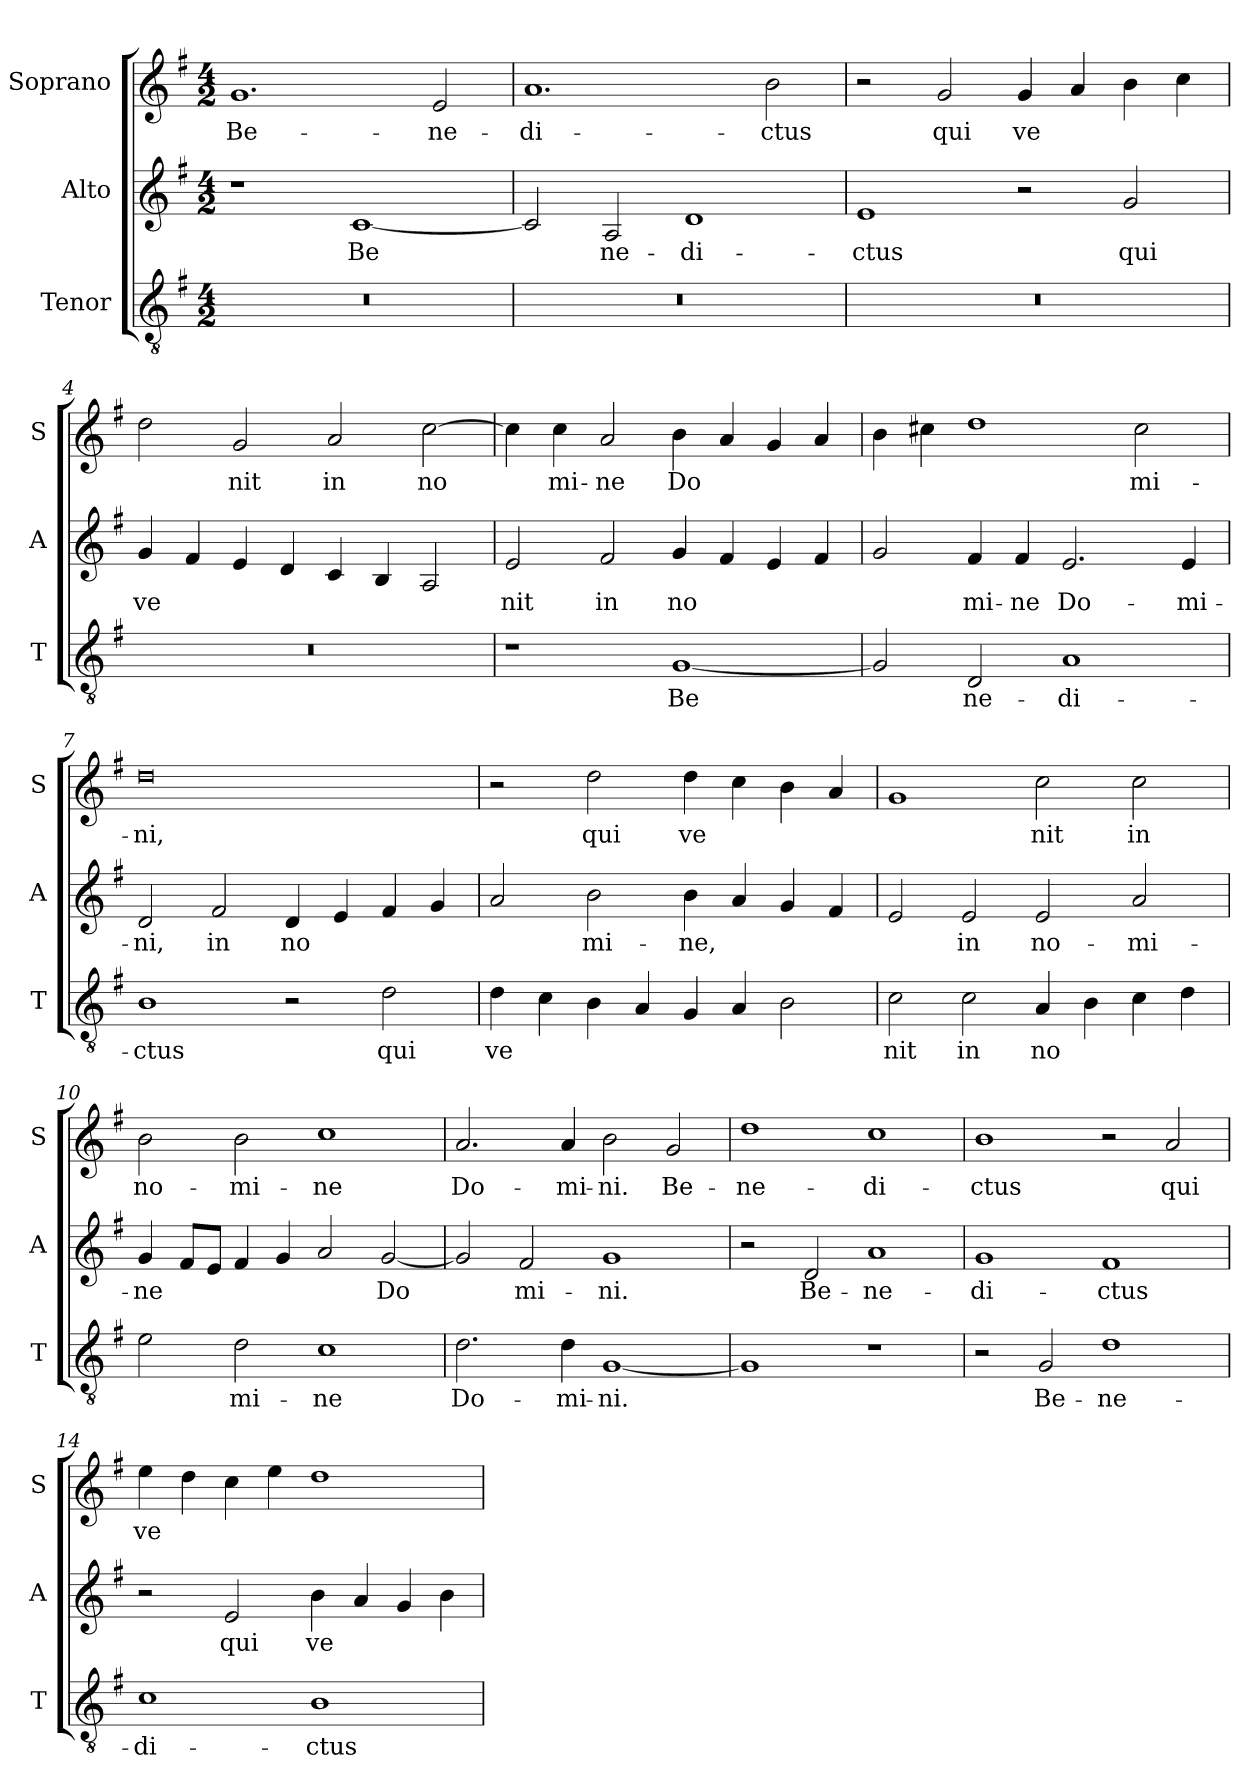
**kern	**text	**kern	**text	**kern	**text
*part3	*part3	*part2	*part2	*part1	*part1
*staff3	*staff3	*staff2	*staff2	*staff1	*staff1
*I"Tenor	*	*I"Alto	*	*I"Soprano	*
*I'T	*	*I'A	*	*I'S	*
!!LO:PB:g=z
*stria5	*	*stria5	*	*stria5	*
*clefGv2	*	*clefG2	*	*clefG2	*
*k[f#]	*	*k[f#]	*	*k[f#]	*
*G:	*	*G:	*	*G:	*
*M4/2	*	*M4/2	*	*M4/2	*
=1	=1	=1	=1	=1	=1
!	!	!	!	!	!LO:LY:b:cj
0r	.	1r	.	1.g	Be-
!	!	!	!LO:LY:b:cj	!	!
.	.	[<1c	Be-	.	.
!	!	!	!	!	!LO:LY:b:cj
.	.	.	.	2e/	-ne-
=2	=2	=2	=2	=2	=2
!	!	!	!LO:LY:b:cj	!	!LO:LY:b:cj
0r	.	2c/]	--	1.a	-di-
!	!	!	!LO:LY:b:cj	!	!
.	.	2A/	-ne-	.	.
!	!	!	!LO:LY:b:cj	!	!
.	.	1d	-di-	.	.
!	!	!	!	!	!LO:LY:b:cj
.	.	.	.	2b\	-ctus
=3	=3	=3	=3	=3	=3
!	!	!	!LO:LY:b:cj	!	!
0r	.	1e	-ctus	2r	.
!	!	!	!	!	!LO:LY:b:cj
.	.	.	.	2g/	qui
!	!	!	!	!	!LO:LY:b:cj
.	.	2r	.	4g/	ve-
!	!	!	!	!	!LO:LY:b:cj
.	.	.	.	4a/	--
!	!	!	!LO:LY:b:cj	!	!LO:LY:b:cj
.	.	2g/	qui	4b\	--
!	!	!	!	!	!LO:LY:b:cj
.	.	.	.	4cc\	--
!!LO:LB:g=z
=4	=4	=4	=4	=4	=4
!	!	!	!LO:LY:b:cj	!	!LO:LY:b:cj
0r	.	4g/	ve-	2dd\	--
!	!	!	!LO:LY:b:cj	!	!
.	.	4f#/	--	.	.
!	!	!	!LO:LY:b:cj	!	!LO:LY:b:cj
.	.	4e/	--	2g/	-nit
!	!	!	!LO:LY:b:cj	!	!
.	.	4d/	--	.	.
!	!	!	!LO:LY:b:cj	!	!LO:LY:b:cj
.	.	4c/	--	2a/	in
!	!	!	!LO:LY:b:cj	!	!
.	.	4B/	--	.	.
!	!	!	!LO:LY:b:cj	!	!LO:LY:b:cj
.	.	2A/	--	[>2cc\	no-
=5	=5	=5	=5	=5	=5
!	!	!	!LO:LY:b:cj	!	!LO:LY:b:cj
1r	.	2e/	-nit	4cc\]	--
!	!	!	!	!	!LO:LY:b:cj
.	.	.	.	4cc\	-mi-
!	!	!	!LO:LY:b:cj	!	!LO:LY:b:cj
.	.	2f#/	in	2a/	-ne
!	!LO:LY:b:cj	!	!LO:LY:b:cj	!	!LO:LY:b:cj
[<1G	Be-	4g/	no-	4b\	Do-
!	!	!	!LO:LY:b:cj	!	!LO:LY:b:cj
.	.	4f#/	--	4a/	--
!	!	!	!LO:LY:b:cj	!	!LO:LY:b:cj
.	.	4e/	--	4g/	--
!	!	!	!LO:LY:b:cj	!	!LO:LY:b:cj
.	.	4f#/	--	4a/	--
=6	=6	=6	=6	=6	=6
!	!LO:LY:b:cj	!	!LO:LY:b:cj	!	!LO:LY:b:cj
2G/]	--	2g/	--	4b\	--
!	!	!	!	!	!LO:LY:b:cj
.	.	.	.	4cc#X\	--
!	!LO:LY:b:cj	!	!LO:LY:b:cj	!	!LO:LY:b:cj
2D/	-ne-	4f#/	-mi-	1dd	--
!	!	!	!LO:LY:b:cj	!	!
.	.	4f#/	-ne	.	.
!	!LO:LY:b:cj	!	!LO:LY:b:cj	!	!
1A	-di-	2.e/	Do-	.	.
!	!	!	!	!	!LO:LY:b:cj
.	.	.	.	2cc#\	-mi-
!	!	!	!LO:LY:b:cj	!	!
.	.	4e/	-mi-	.	.
!!LO:LB:g=z
=7	=7	=7	=7	=7	=7
!	!LO:LY:b:cj	!	!LO:LY:b:cj	!	!LO:LY:b:cj
1B	-ctus	2d/	-ni,	0dd	-ni,
!	!	!	!LO:LY:b:cj	!	!
.	.	2f#/	in	.	.
!	!	!	!LO:LY:b:cj	!	!
2r	.	4d/	no-	.	.
!	!	!	!LO:LY:b:cj	!	!
.	.	4e/	--	.	.
!	!LO:LY:b:cj	!	!LO:LY:b:cj	!	!
2d\	qui	4f#/	--	.	.
!	!	!	!LO:LY:b:cj	!	!
.	.	4g/	--	.	.
=8	=8	=8	=8	=8	=8
!	!LO:LY:b:cj	!	!LO:LY:b:cj	!	!
4d\	ve-	2a/	--	2r	.
!	!LO:LY:b:cj	!	!	!	!
4c\	--	.	.	.	.
!	!LO:LY:b:cj	!	!LO:LY:b:cj	!	!LO:LY:b:cj
4B\	--	2b\	-mi-	2dd\	qui
!	!LO:LY:b:cj	!	!	!	!
4A/	--	.	.	.	.
!	!LO:LY:b:cj	!	!LO:LY:b:cj	!	!LO:LY:b:cj
4G/	--	4b\	-ne,	4dd\	ve-
!	!LO:LY:b:cj	!	!LO:LY:b:cj	!	!LO:LY:b:cj
4A/	--	4a/	.	4cc\	--
!	!LO:LY:b:cj	!	!LO:LY:b:cj	!	!LO:LY:b:cj
2B\	--	4g/	.	4b\	--
!	!	!	!LO:LY:b:cj	!	!LO:LY:b:cj
.	.	4f#/	.	4a/	--
=9	=9	=9	=9	=9	=9
!	!LO:LY:b:cj	!	!LO:LY:b:cj	!	!LO:LY:b:cj
2c\	-nit	2e/	.	1g	--
!	!LO:LY:b:cj	!	!LO:LY:b:cj	!	!
2c\	in	2e/	in	.	.
!	!LO:LY:b:cj	!	!LO:LY:b:cj	!	!LO:LY:b:cj
4A/	no-	2e/	no-	2cc\	-nit
!	!LO:LY:b:cj	!	!	!	!
4B\	--	.	.	.	.
!	!LO:LY:b:cj	!	!LO:LY:b:cj	!	!LO:LY:b:cj
4c\	--	2a/	-mi-	2cc\	in
!	!LO:LY:b:cj	!	!	!	!
4d\	--	.	.	.	.
!!LO:PB:g=z
=10	=10	=10	=10	=10	=10
!	!LO:LY:b:cj	!	!LO:LY:b:cj	!	!LO:LY:b:cj
2e\	--	4g/	-ne	2b\	no-
!	!	!	!LO:LY:b:cj	!	!
.	.	8f#/L	.	.	.
!	!	!	!LO:LY:b:cj	!	!
.	.	8e/J	.	.	.
!	!LO:LY:b:cj	!	!LO:LY:b:cj	!	!LO:LY:b:cj
2d\	-mi-	4f#/	.	2b\	-mi-
!	!	!	!LO:LY:b:cj	!	!
.	.	4g/	.	.	.
!	!LO:LY:b:cj	!	!LO:LY:b:cj	!	!LO:LY:b:cj
1c	-ne	2a/	.	1cc	-ne
!	!	!	!LO:LY:b:cj	!	!
.	.	[<2g/	Do-	.	.
=11	=11	=11	=11	=11	=11
!	!LO:LY:b:cj	!	!LO:LY:b:cj	!	!LO:LY:b:cj
2.d\	Do-	2g/]	--	2.a/	Do-
!	!	!	!LO:LY:b:cj	!	!
.	.	2f#/	-mi-	.	.
!	!LO:LY:b:cj	!	!	!	!LO:LY:b:cj
4d\	-mi-	.	.	4a/	-mi-
!	!LO:LY:b:cj	!	!LO:LY:b:cj	!	!LO:LY:b:cj
[<1G	-ni.	1g	-ni.	2b\	-ni.
!	!	!	!	!	!LO:LY:b:cj
.	.	.	.	2g/	Be-
=12	=12	=12	=12	=12	=12
!	!LO:LY:b:cj	!	!	!	!LO:LY:b:cj
1G]	.	2r	.	1dd	-ne-
!	!	!	!LO:LY:b:cj	!	!
.	.	2d/	Be-	.	.
!	!	!	!LO:LY:b:cj	!	!LO:LY:b:cj
1r	.	1a	-ne-	1cc	-di-
=13	=13	=13	=13	=13	=13
!	!	!	!LO:LY:b:cj	!	!LO:LY:b:cj
2r	.	1g	-di-	1b	-ctus
!	!LO:LY:b:cj	!	!	!	!
2G/	Be-	.	.	.	.
!	!LO:LY:b:cj	!	!LO:LY:b:cj	!	!
1d	-ne-	1f#	-ctus	2r	.
!	!	!	!	!	!LO:LY:b:cj
.	.	.	.	2a/	qui
!!LO:LB:g=z
=14	=14	=14	=14	=14	=14
!	!LO:LY:b:cj	!	!	!	!LO:LY:b:cj
1c	-di-	2r	.	4ee\	ve-
!	!	!	!	!	!LO:LY:b:cj
.	.	.	.	4dd\	--
!	!	!	!LO:LY:b:cj	!	!LO:LY:b:cj
.	.	2e/	qui	4cc\	--
!	!	!	!	!	!LO:LY:b:cj
.	.	.	.	4ee\	--
!	!LO:LY:b:cj	!	!LO:LY:b:cj	!	!LO:LY:b:cj
1B	-ctus	4b\	ve-	1dd	--
!	!	!	!LO:LY:b:cj	!	!
.	.	4a/	--	.	.
!	!	!	!LO:LY:b:cj	!	!
.	.	4g/	--	.	.
!	!	!	!LO:LY:b:cj	!	!
.	.	4b\	--	.	.
=	=	=	=	=	=
*-	*-	*-	*-	*-	*-
